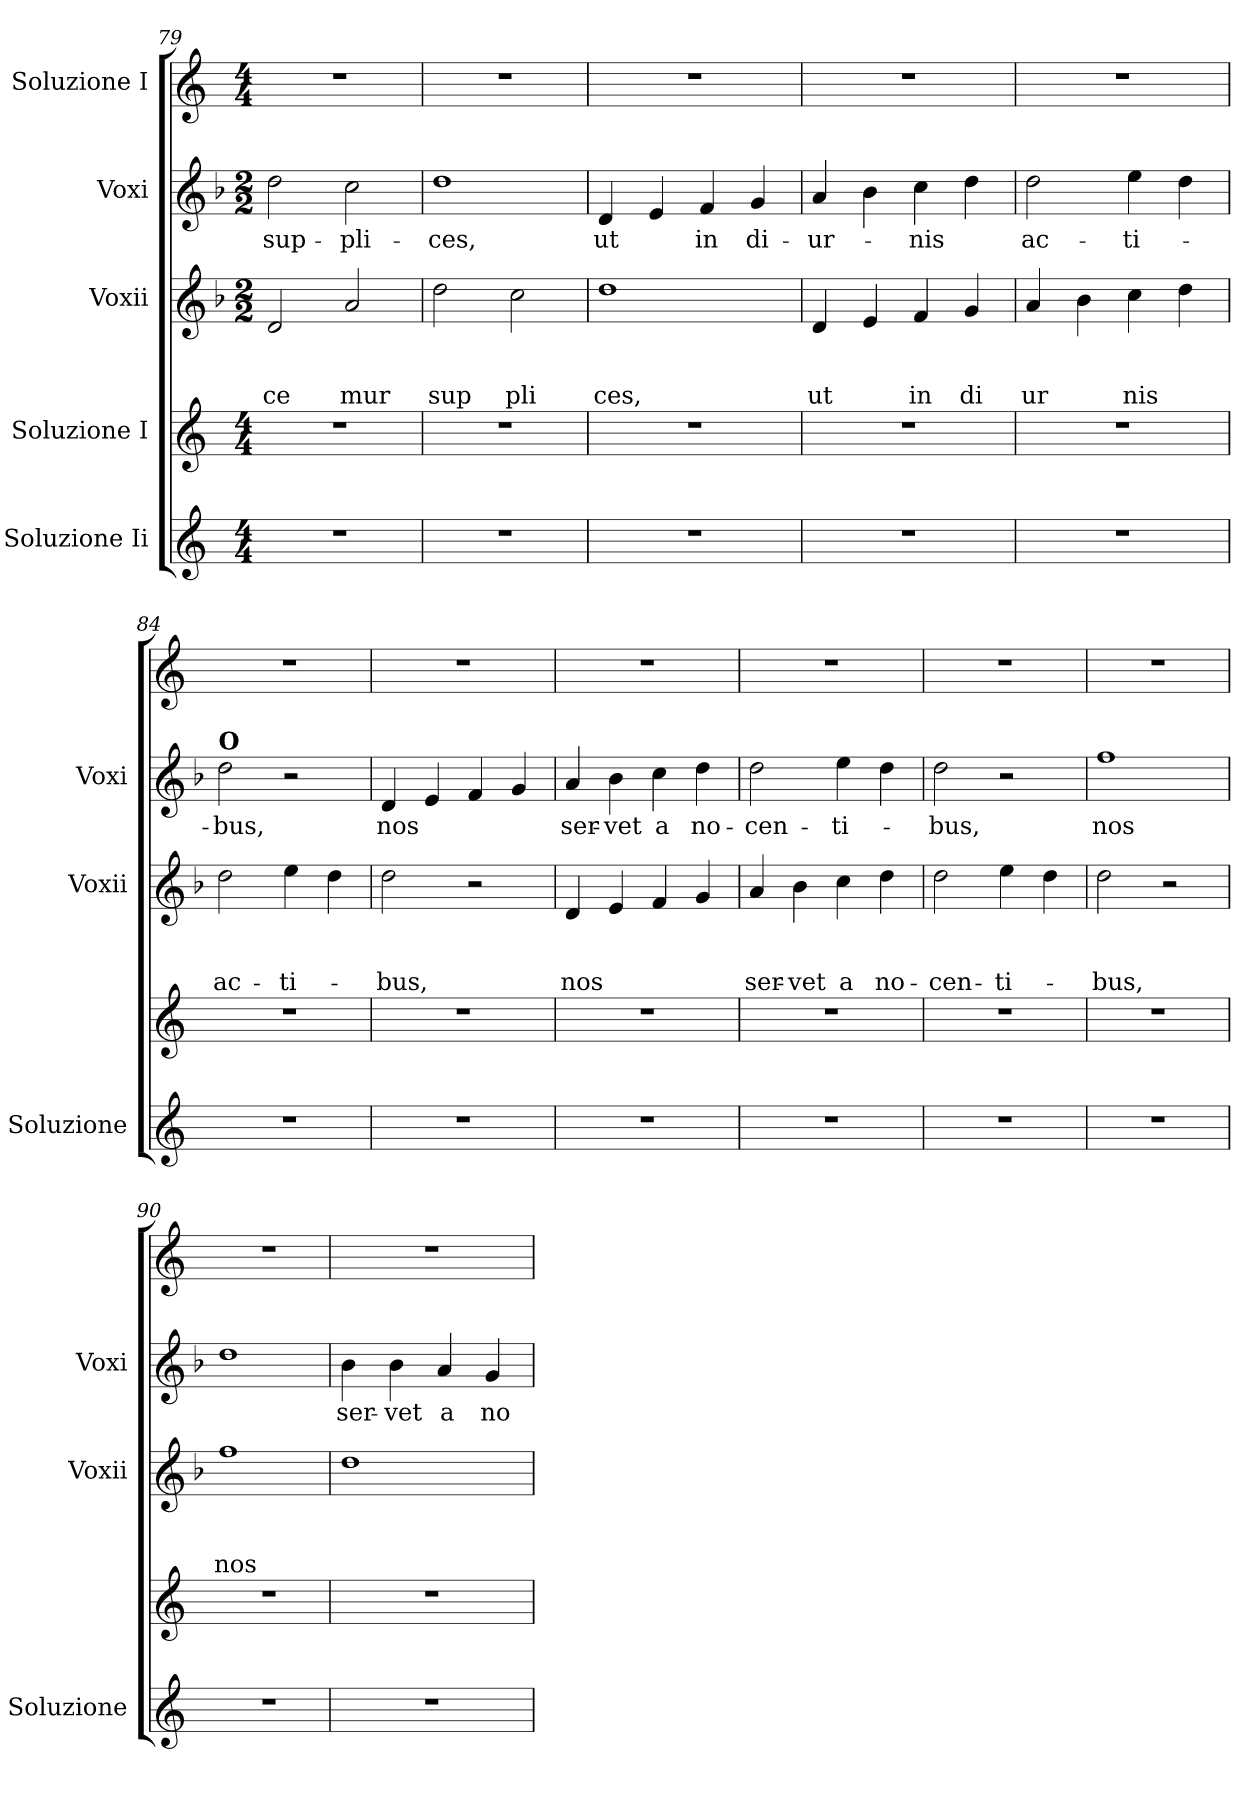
**kern	**kern	**kern	**text	**text	**text	**kern	**text	**kern
*part5	*part4	*part3	*part3	*part3	*part3	*part2	*part2	*part1
*staff5	*staff4	*staff3	*staff3	*staff3	*staff3	*staff2	*staff2	*staff1
*I"Soluzione Ii	*I"Soluzione I	*I"Voxii	*	*	*	*I"Voxi	*	*I"Soluzione I
*I'Soluzione	*	*I'Voxii	*	*	*	*I'Voxi	*	*
*clefG2	*clefG2	*clefG2	*	*	*	*clefG2	*	*clefG2
*k[]	*k[]	*k[b-]	*	*	*	*k[b-]	*	*k[]
*C:	*C:	*F:	*	*	*	*F:	*	*C:
*M4/4	*M4/4	*M2/2	*	*	*	*M2/2	*	*M4/4
=79	=79	=79	=79	=79	=79	=79	=79	=79
!	!	!	!	!	!LO:LY:b	!	!LO:LY:b	!
1r	1r	2d/	.	.	ce	2dd\	sup-	1r
!	!	!	!	!	!LO:LY:b	!	!LO:LY:b	!
.	.	2a/	.	.	mur	2cc\	-pli-	.
=80	=80	=80	=80	=80	=80	=80	=80	=80
!	!	!	!	!	!LO:LY:b	!	!LO:LY:b	!
1r	1r	2dd\	.	.	sup	1dd	-ces,	1r
!	!	!	!	!	!LO:LY:b	!	!	!
.	.	2cc\	.	.	pli	.	.	.
=81	=81	=81	=81	=81	=81	=81	=81	=81
!	!	!	!	!	!LO:LY:b	!	!LO:LY:b	!
1r	1r	1dd	.	.	ces,	4d/	ut	1r
.	.	.	.	.	.	4e/	.	.
!	!	!	!	!	!	!	!LO:LY:b	!
.	.	.	.	.	.	4f/	in	.
!	!	!	!	!	!	!	!LO:LY:b	!
.	.	.	.	.	.	4g/	di-	.
=82	=82	=82	=82	=82	=82	=82	=82	=82
!	!	!	!	!	!LO:LY:b	!	!LO:LY:b	!
1r	1r	4d/	.	.	ut	4a/	-ur-	1r
.	.	4e/	.	.	.	4b-\	.	.
!	!	!	!	!	!LO:LY:b	!	!LO:LY:b	!
.	.	4f/	.	.	in	4cc\	-nis	.
!	!	!	!	!	!LO:LY:b	!	!	!
.	.	4g/	.	.	di	4dd\	.	.
=83	=83	=83	=83	=83	=83	=83	=83	=83
!	!	!	!	!	!LO:LY:b	!	!LO:LY:b	!
1r	1r	4a/	.	.	ur	2dd\	ac-	1r
.	.	4b-\	.	.	.	.	.	.
!	!	!	!	!	!LO:LY:b	!	!LO:LY:b	!
.	.	4cc\	.	.	nis	4ee\	-ti-	.
.	.	4dd\	.	.	.	4dd\	.	.
!!LO:LB:g=z
=84	=84	=84	=84	=84	=84	=84	=84	=84
!	!	!	!	!	!	!LO:TX:a:B:t=O	!	!
!	!	!	!	!	!LO:LY:b	!	!LO:LY:b	!
1r	1r	2dd\	.	.	ac-	2dd\	-bus,	1r
!	!	!	!	!	!LO:LY:b	!	!	!
.	.	4ee\	.	.	-ti-	2r	.	.
.	.	4dd\	.	.	.	.	.	.
=85	=85	=85	=85	=85	=85	=85	=85	=85
!	!	!	!	!	!LO:LY:b	!	!LO:LY:b	!
1r	1r	2dd\	.	.	-bus,	4d/	nos	1r
.	.	.	.	.	.	4e/	.	.
.	.	2r	.	.	.	4f/	.	.
.	.	.	.	.	.	4g/	.	.
=86	=86	=86	=86	=86	=86	=86	=86	=86
!	!	!	!	!	!LO:LY:b	!	!LO:LY:b	!
1r	1r	4d/	.	.	nos	4a/	ser-	1r
!	!	!	!	!	!	!	!LO:LY:b	!
.	.	4e/	.	.	.	4b-\	-vet	.
!	!	!	!	!	!	!	!LO:LY:b	!
.	.	4f/	.	.	.	4cc\	a	.
!	!	!	!	!	!	!	!LO:LY:b	!
.	.	4g/	.	.	.	4dd\	no-	.
=87	=87	=87	=87	=87	=87	=87	=87	=87
!	!	!	!	!	!LO:LY:b	!	!LO:LY:b	!
1r	1r	4a/	.	.	ser-	2dd\	-cen-	1r
!	!	!	!	!	!LO:LY:b	!	!	!
.	.	4b-\	.	.	-vet	.	.	.
!	!	!	!	!	!LO:LY:b	!	!LO:LY:b	!
.	.	4cc\	.	.	a	4ee\	-ti-	.
!	!	!	!	!	!LO:LY:b	!	!	!
.	.	4dd\	.	.	no-	4dd\	.	.
=88	=88	=88	=88	=88	=88	=88	=88	=88
!	!	!	!	!	!LO:LY:b	!	!LO:LY:b	!
1r	1r	2dd\	.	.	-cen-	2dd\	-bus,	1r
!	!	!	!	!	!LO:LY:b	!	!	!
.	.	4ee\	.	.	-ti-	2r	.	.
.	.	4dd\	.	.	.	.	.	.
=89	=89	=89	=89	=89	=89	=89	=89	=89
!	!	!	!	!	!LO:LY:b	!	!LO:LY:b	!
1r	1r	2dd\	.	.	-bus,	1ff	nos	1r
.	.	2r	.	.	.	.	.	.
=90	=90	=90	=90	=90	=90	=90	=90	=90
!	!	!	!	!	!LO:LY:b	!	!	!
1r	1r	1ff	.	.	nos	1dd	.	1r
=91	=91	=91	=91	=91	=91	=91	=91	=91
!	!	!	!	!	!	!	!LO:LY:b	!
1r	1r	1dd	.	.	.	4b-\	ser-	1r
!	!	!	!	!	!	!	!LO:LY:b	!
.	.	.	.	.	.	4b-\	-vet	.
!	!	!	!	!	!	!	!LO:LY:b	!
.	.	.	.	.	.	4a/	a	.
!	!	!	!	!	!	!	!LO:LY:b	!
.	.	.	.	.	.	4g/	no-	.
=	=	=	=	=	=	=	=	=
*-	*-	*-	*-	*-	*-	*-	*-	*-
